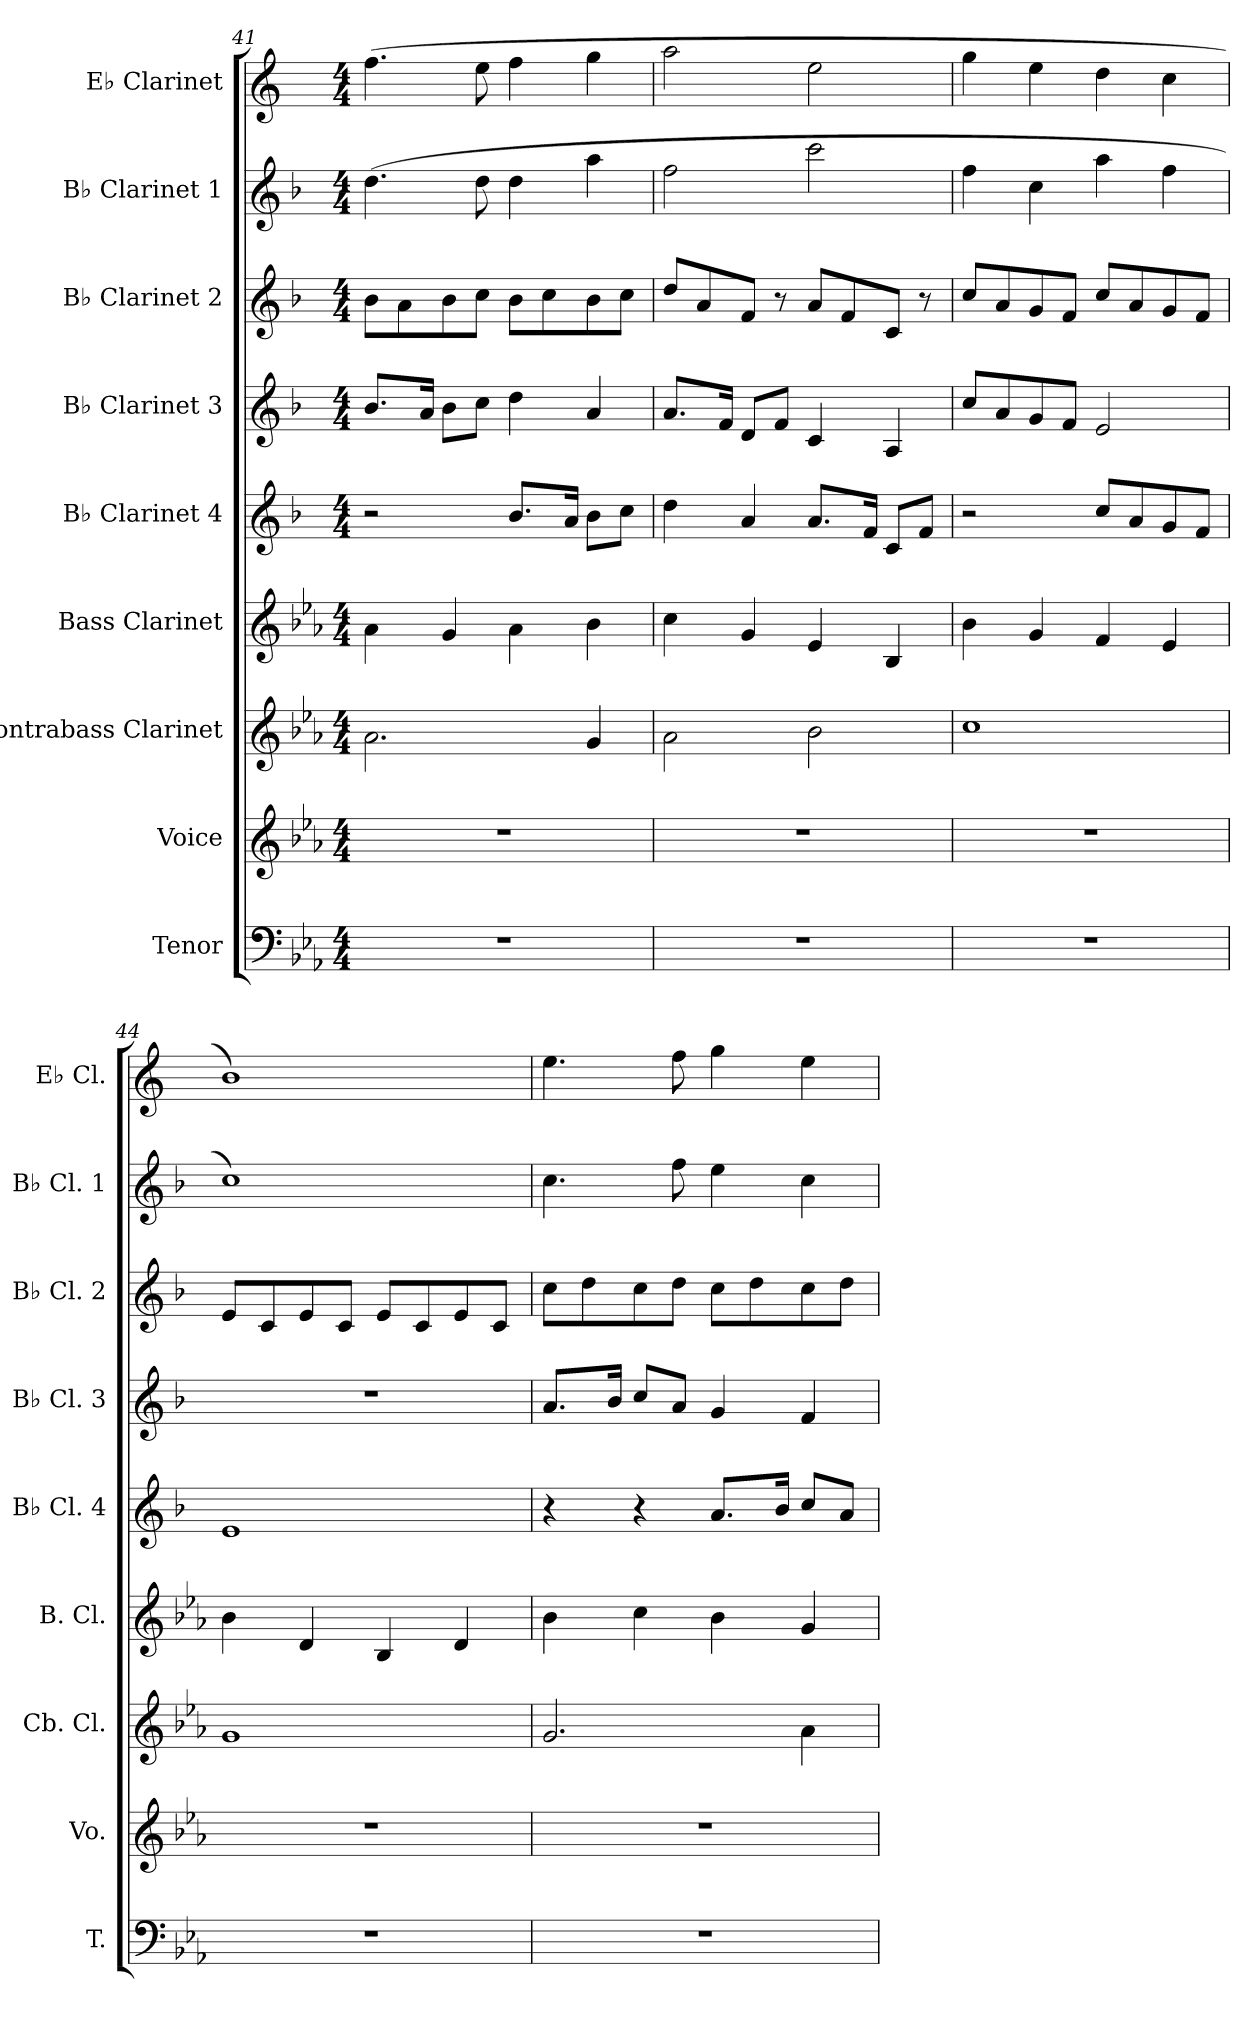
**kern	**kern	**kern	**kern	**kern	**kern	**kern	**kern	**kern
*part9	*part8	*part7	*part6	*part5	*part4	*part3	*part2	*part1
*staff9	*staff8	*staff7	*staff6	*staff5	*staff4	*staff3	*staff2	*staff1
*I"Tenor	*I"Voice	*I"Contrabass Clarinet	*I"Bass Clarinet	*I"B♭ Clarinet 4	*I"B♭ Clarinet 3	*I"B♭ Clarinet 2	*I"B♭ Clarinet 1	*I"E♭ Clarinet
*I'T.	*I'Vo.	*I'Cb. Cl.	*I'B. Cl.	*I'B♭ Cl. 4	*I'B♭ Cl. 3	*I'B♭ Cl. 2	*I'B♭ Cl. 1	*I'E♭ Cl.
*clefF4	*clefG2	*clefG2	*clefG2	*clefG2	*clefG2	*clefG2	*clefG2	*clefG2
*	*	*ITrd15c26	*ITrd8c14	*ITrd1c2	*ITrd1c2	*ITrd1c2	*ITrd1c2	*ITrd-2c-3
*k[b-e-a-]	*k[b-e-a-]	*k[b-e-a-]	*k[b-e-a-]	*k[b-e-a-]	*k[b-e-a-]	*k[b-e-a-]	*k[b-e-a-]	*k[b-e-a-]
*M4/4	*M4/4	*M4/4	*M4/4	*M4/4	*M4/4	*M4/4	*M4/4	*M4/4
=41	=41	=41	=41	=41	=41	=41	=41	=41
1r	1r	2.AA-\	4A-\	2r	8.a-/L	8a-\L	(4.cc\	(4.aa-\
.	.	.	.	.	.	8g\	.	.
.	.	.	.	.	16g/Jk	.	.	.
.	.	.	4G/	.	8a-\L	8a-\	.	.
.	.	.	.	.	8b-\J	8b-\J	8cc\	8gg\
.	.	.	4A-\	8.a-/L	4cc\	8a-\L	4cc\	4aa-\
.	.	.	.	.	.	8b-\	.	.
.	.	.	.	16g/Jk	.	.	.	.
.	.	4GG/	4B-\	8a-\L	4g/	8a-\	4gg\	4bb-\
.	.	.	.	8b-\J	.	8b-\J	.	.
=42	=42	=42	=42	=42	=42	=42	=42	=42
1r	1r	2AA-\	4c\	4cc\	8.g/L	8cc/L	2ee-\	2ccc\
.	.	.	.	.	.	8g/	.	.
.	.	.	.	.	16e-/Jk	.	.	.
.	.	.	4G/	4g/	8c/L	8e-/J	.	.
.	.	.	.	.	8e-/J	8r	.	.
.	.	2BB-\	4E-/	8.g/L	4B-/	8g/L	2bb-\	2gg\
.	.	.	.	.	.	8e-/	.	.
.	.	.	.	16e-/Jk	.	.	.	.
.	.	.	4BB-/	8B-/L	4G/	8B-/J	.	.
.	.	.	.	8e-/J	.	8r	.	.
=43	=43	=43	=43	=43	=43	=43	=43	=43
1r	1r	1C	4B-\	2r	8b-/L	8b-/L	4ee-\	4bb-\
.	.	.	.	.	8g/	8g/	.	.
.	.	.	4G/	.	8f/	8f/	4b-\	4gg\
.	.	.	.	.	8e-/J	8e-/J	.	.
.	.	.	4F/	8b-/L	2d/	8b-/L	4gg\	4ff\
.	.	.	.	8g/	.	8g/	.	.
.	.	.	4E-/	8f/	.	8f/	4ee-\	4ee-\
.	.	.	.	8e-/J	.	8e-/J	.	.
=44	=44	=44	=44	=44	=44	=44	=44	=44
1r	1r	1GG	4B-\	1d	1r	8d/L	1b-)	1dd)
.	.	.	.	.	.	8B-/	.	.
.	.	.	4D/	.	.	8d/	.	.
.	.	.	.	.	.	8B-/J	.	.
.	.	.	4BB-/	.	.	8d/L	.	.
.	.	.	.	.	.	8B-/	.	.
.	.	.	4D/	.	.	8d/	.	.
.	.	.	.	.	.	8B-/J	.	.
!!LO:PB:g=z
=45	=45	=45	=45	=45	=45	=45	=45	=45
1r	1r	2.GG/	4B-\	4r	8.g/L	8b-\L	4.b-\	4.gg\
.	.	.	.	.	.	8cc\	.	.
.	.	.	.	.	16a-/Jk	.	.	.
.	.	.	4c\	4r	8b-/L	8b-\	.	.
.	.	.	.	.	8g/J	8cc\J	8ee-\	8aa-\
.	.	.	4B-\	8.g/L	4f/	8b-\L	4dd\	4bb-\
.	.	.	.	.	.	8cc\	.	.
.	.	.	.	16a-/Jk	.	.	.	.
.	.	4AA-\	4G/	8b-/L	4e-/	8b-\	4b-\	4gg\
.	.	.	.	8g/J	.	8cc\J	.	.
=	=	=	=	=	=	=	=	=
*-	*-	*-	*-	*-	*-	*-	*-	*-
